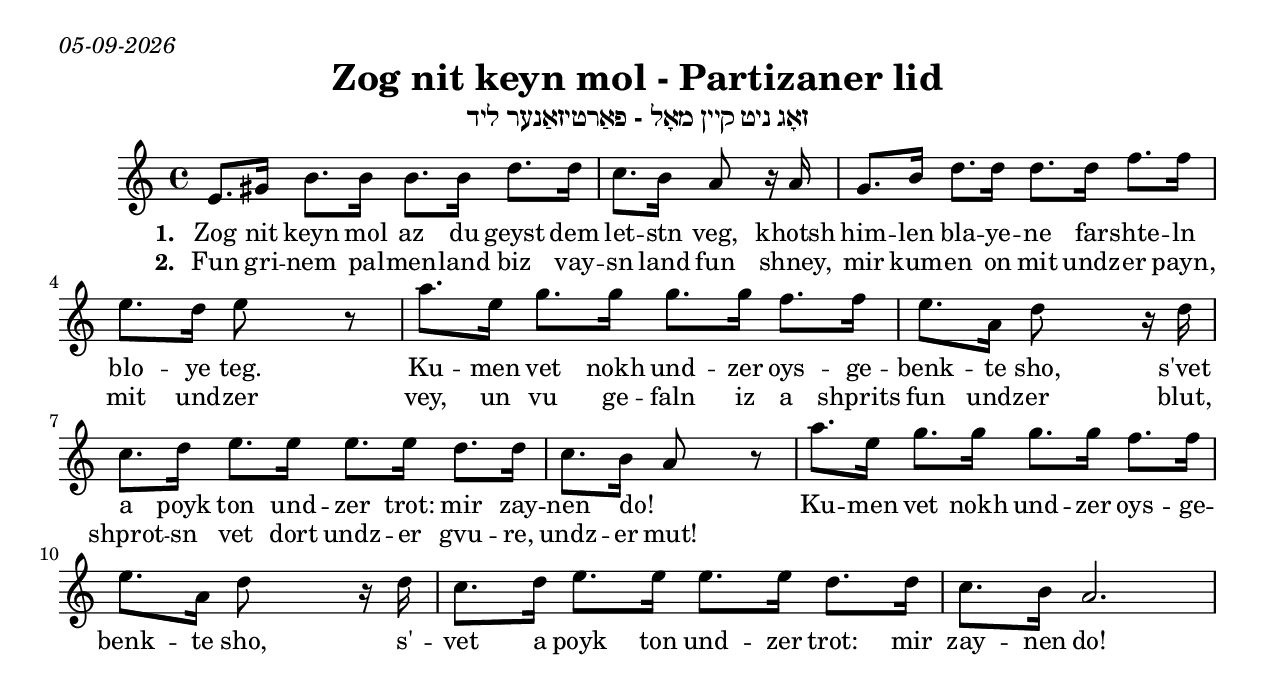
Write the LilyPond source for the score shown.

\version "2.20.0"
\language "english"
%\include "english.ly"
\paper{
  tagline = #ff
  print-all-headers = ##t
  #(set-paper-size "letter")
}
date = #(strftime "%d-%m-%Y" (localtime (current-time)))

\markup{ \italic{ \date }  }

%\markup{ Got something to say? }

global = {
  \clef treble
  \key a \minor
  \time 4/4
  \set Score.markFormatter = #format-mark-box-alphabet
}

%#################################### Melody ########################
%melody =  \transpose c d \relative c' {  %transpose for clarinet
melody = \relative c' {
  \global
  %\partial 4 g4    %lead in notes


  e8. gs16 b8. b16 b8. b16 d8. d16
  | % 2
  c8. b16 a8*5 r16 a
  | % 3
  g8. b16 d8. d16 d8. d16 f8. f16
  | % 4
  e8. d16 e8*5 r8
  | % 5
  a8. e16 g8. g16 g8. g16 f8. f16
  | % 6
  e8. a,16 d8*5 r16 d
  | % 7
  c8. d16 e8. e16 e8. e16 d8. d16
  | % 8
  c8. b16 a8*5 r8
  | % 9
  a'8. e16 g8. g16 g8. g16 f8. f16
  | % 10
  e8. a,16 d8*5 r16 d
  | % 11
  c8. d16 e8. e16 e8. e16 d8. d16
  | % 12
  c8. b16 a2.
  | % 13

}



%################################# Lyrics #####################
\addlyrics{ \set stanza = #"1. "
            Zog nit keyn mol az du geyst dem let -- stn veg,
            khotsh him -- len bla -- ye -- ne far -- shte -- ln blo -- ye teg.
            Ku -- men vet nokh und -- zer oys -- ge -- benk  -- te sho,
            s'vet a poyk ton und -- zer trot: mir zay -- nen do! _
            Ku -- men vet nokh und -- zer oys -- ge -- benk  -- te sho,
            s' --  vet a poyk ton und -- zer trot: mir zay -- nen do!
}
\addlyrics {
  \set stanza = #"2. "
  Fun gri -- nem pal -- men -- land biz vay -- sn land fun shney,
  mir kum -- en on mit undz -- er payn, mit und -- zer vey,
  un vu ge -- faln iz a shprits fun undz -- er blut,
  shprot -- sn vet dort undz -- er gvu -- re, undz -- er mut!
}
%################################# Chords #######################
harmonies = \chordmode {

}

\score {
  % transpose score below
  %\transpose c d
  <<
    \new ChordNames {
      \set chordChanges = ##f
      \harmonies
    }
    \new Staff   \melody
  >>
  \header{
    title= "Zog nit keyn mol - Partizaner lid"
    subtitle="זאָג ניט קײן מאָל - פאַרטיזאַנער ליד"
    composer= ""
    instrument =""
    arranger= ""
  }
  \layout{indent = 1.0\cm}
  \midi {
    \tempo 4 = 80

    % \midi { }
  }
}
%{
% more verses:
\markup{}
\markup {
  \font-size #2
  \fill-line {
    \hspace #0.1 % distance from left margin
    \column {
      \line { "1."
	\column {
	  ""
	}
      }
      \hspace #0.2 % vertical distance between verses
      \line { "2."
	\column {
	 ""
	}
      }
    }
    \hspace #0.1  % horiz. distance between columns
    \column {
      \line { "3."
	\column {
	  ""
	}
      }
      \hspace #0.2 % distance between verses
      \line { "4."
	\column {
	 ""
	}
      }
    }
    \hspace #0.1 % distance to right margin
  }
}

%}

%{
zog nit keyn mol az du geyst dem letstn veg,
khotsh himlen blayene farshteln bloye teg.
kumen vet nokh undzer oysgebenkte sho,
s'vet a poyk ton undzer trot: mir zaynen do!

fun grinem palmenland biz vaysn land fun shney,
mir kumen on mit undzer payn, mit undzer vey,
un vu gefaln iz a shprits fun undzer blut,
shprotsn vet dort undzer gvure, undzer mut!

s'vet di morgnzun bagildn undz dem haynt,
un der nekhtn vet farshvindn mit dem faynt,
nor oyb farzamen vet di zun in der kayor –
vi a parol zol geyn dos lid fun dor tsu dor.

dos lid geshribn iz mit blut un nit mit blay,
s'iz nit keyn lidl fun a foygl oyf der fray,
dos hot a folk tsvishn falndike vent
dos lid gezungen mit naganes in di hent.

to zog nit keyn mol, az du geyst dem letstn veg,
khotsh himlen blayene farshteln bloye teg.
kumen vet nokh undzer oysgebenkte sho –
es vet a poyk ton undzer trot: mir zaynen do!

 Never say this is the final road for you,
Though leadened skies may cover over days of blue.
As the hour that we longed for is so near,
Our step beats out the message: we are here!

From lands so green with palms to lands all white with snow.
We shall be coming with our anguish and our woe,
And where a spurt of our blood fell on the earth,
There are courage and our spirit have rebirth!

The early morning sun will brighten our day,
And yesterday with our foe will fade away,
But if the sun delays and in the east remains –
This song as password generations must remain.

This song was written with our blood and not with lead,
It's not a little tune that birds sing overhead,
A people amid collapsing walls,
Sang this song with pistols in hand.

Therefore never say the road now ends for you,
Though leadened skies may cover over days of blue.
As the hour that we longed for is so near,
Our step beats out the message: we are here!
%}